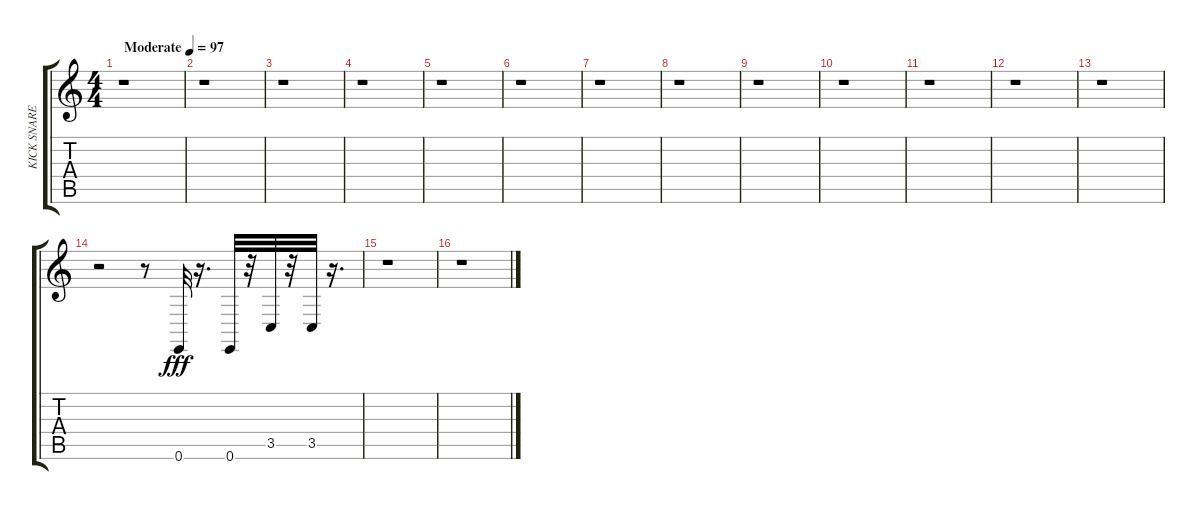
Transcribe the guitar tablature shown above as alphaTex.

\track ("KICK SNARE" "KICK SNARE") {instrument acousticgrandpiano}
\staff {score tabs}
\tuning (E4 B3 G3 D3 A2 E2) {hide}
\ts (4 4)
\tempo (97 "Moderate")
\clef g2
\ks c
r.1{dy fff instrument acousticgrandpiano} |
r.1 |
r.1 |
r.1 |
r.1 |
r.1 |
r.1 |
r.1 |
r.1 |
r.1 |
r.1 |
r.1 |
r.1 |
r.2 r.8 0.6.32 r.16{d} 0.6.32 r.32 3.5.32 r.32 3.5.32 r.16{d} |
r.1 |
r.1
